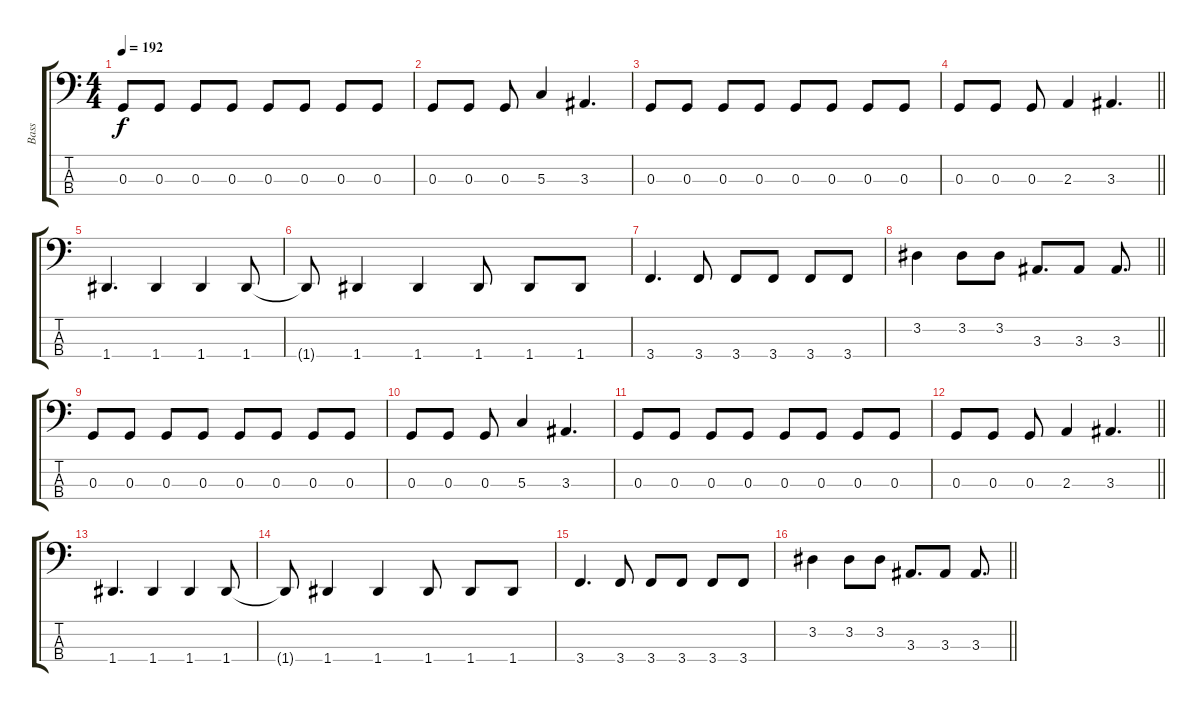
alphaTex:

\track ("Bass" "Bass") {instrument electricbassfinger}
\staff {score tabs}
\tuning (F2 C2 G1 D1) {hide}
\ts (4 4)
\section ("" "")
\tempo 192
\clef f4
\ks c
0.3.8{dy f} 0.3.8 0.3.8 0.3.8 0.3.8 0.3.8 0.3.8 0.3.8 |
0.3.8 0.3.8 0.3.8 5.3.4 3.3.4{d} |
0.3.8 0.3.8 0.3.8 0.3.8 0.3.8 0.3.8 0.3.8 0.3.8 |
\barLineRight lightlight
0.3.8 0.3.8 0.3.8 2.3.4 3.3.4{d} |
1.4.4{d} 1.4.4 1.4.4 1.4.8 |
1.4{t}.8 1.4.4 1.4.4 1.4.8 1.4.8 1.4.8 |
3.4.4{d} 3.4.8 3.4.8 3.4.8 3.4.8 3.4.8 |
\barLineRight lightlight
3.2.4 3.2.8 3.2.8 3.3.8{d} 3.3.8 3.3.8{d} |
0.3.8 0.3.8 0.3.8 0.3.8 0.3.8 0.3.8 0.3.8 0.3.8 |
0.3.8 0.3.8 0.3.8 5.3.4 3.3.4{d} |
0.3.8 0.3.8 0.3.8 0.3.8 0.3.8 0.3.8 0.3.8 0.3.8 |
\barLineRight lightlight
0.3.8 0.3.8 0.3.8 2.3.4 3.3.4{d} |
1.4.4{d} 1.4.4 1.4.4 1.4.8 |
1.4{t}.8 1.4.4 1.4.4 1.4.8 1.4.8 1.4.8 |
3.4.4{d} 3.4.8 3.4.8 3.4.8 3.4.8 3.4.8 |
\barLineRight lightlight
3.2.4 3.2.8 3.2.8 3.3.8{d} 3.3.8 3.3.8{d}
